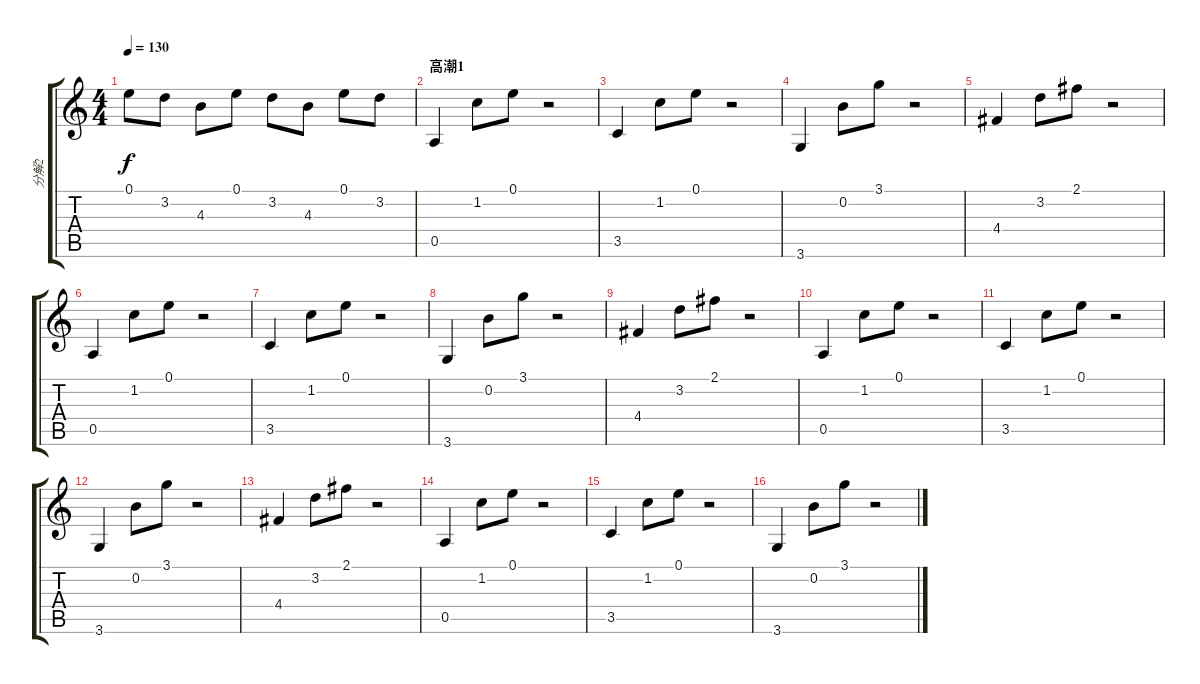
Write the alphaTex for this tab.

\track ("分解2" "分解2") {instrument electricguitarmuted}
\staff {score tabs}
\tuning (E4 B3 G3 D3 A2 E2) {hide}
\ts (4 4)
\tempo 130
\clef g2
\ks c
0.1.8{dy f} 3.2.8 4.3.8 0.1.8 3.2.8 4.3.8 0.1.8 3.2.8 |
\section ("" "高潮1")
0.5.4 1.2.8 0.1.8 r.2 |
3.5.4 1.2.8 0.1.8 r.2 |
3.6.4 0.2.8 3.1.8 r.2 |
4.4.4 3.2.8 2.1.8 r.2 |
0.5.4 1.2.8 0.1.8 r.2 |
3.5.4 1.2.8 0.1.8 r.2 |
3.6.4 0.2.8 3.1.8 r.2 |
4.4.4 3.2.8 2.1.8 r.2 |
0.5.4 1.2.8 0.1.8 r.2 |
3.5.4 1.2.8 0.1.8 r.2 |
3.6.4 0.2.8 3.1.8 r.2 |
4.4.4 3.2.8 2.1.8 r.2 |
0.5.4 1.2.8 0.1.8 r.2 |
3.5.4 1.2.8 0.1.8 r.2 |
3.6.4 0.2.8 3.1.8 r.2
